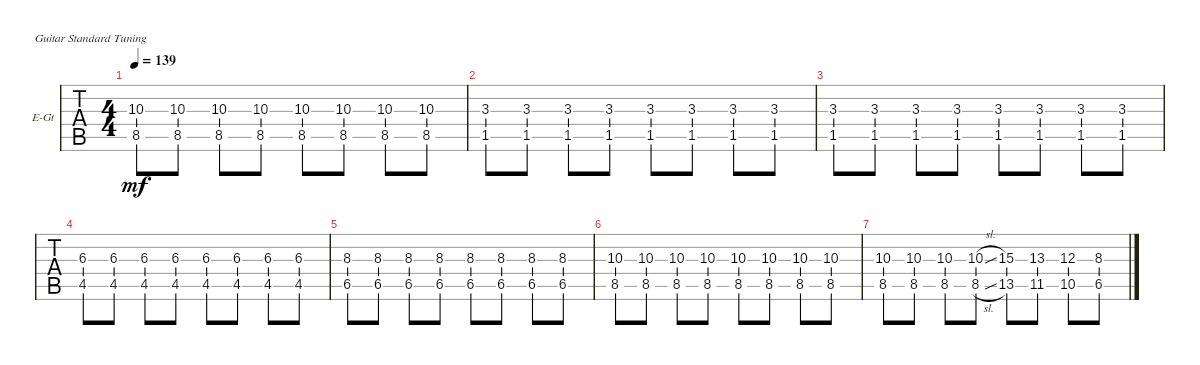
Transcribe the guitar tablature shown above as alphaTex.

\defaultSystemsLayout 4
\bracketExtendMode groupsimilarinstruments
\firstSystemTrackNameOrientation horizontal
\otherSystemsTrackNameOrientation horizontal
\track ("Chorus Octaves" "E-Gt") {instrument distortionguitar}
\staff {tabs}
\tuning (E4 B3 G3 D3 A2 E2)
\ts (4 4)
\tempo 139
\clef g2
\scale
0.333333
\ks c
(8.5 10.3).8{dy mf} (8.5 10.3).8 (8.5 10.3).8 (8.5 10.3).8 (8.5 10.3).8 (8.5 10.3).8 (8.5 10.3).8 (8.5 10.3).8 |
\scale
0.333333 (1.5 3.3).8 (1.5 3.3).8 (1.5 3.3).8 (1.5 3.3).8 (1.5 3.3).8 (1.5 3.3).8 (1.5 3.3).8 (1.5 3.3).8 |
\scale
0.333333 (1.5 3.3).8 (1.5 3.3).8 (1.5 3.3).8 (1.5 3.3).8 (1.5 3.3).8 (1.5 3.3).8 (1.5 3.3).8 (1.5 3.3).8 |
\scale
0.333333 (4.5 6.3).8 (4.5 6.3).8 (4.5 6.3).8 (4.5 6.3).8 (4.5 6.3).8 (4.5 6.3).8 (4.5 6.3).8 (4.5 6.3).8 |
\scale
0.333333 (8.3 6.5).8 (8.3 6.5).8 (8.3 6.5).8 (8.3 6.5).8 (8.3 6.5).8 (8.3 6.5).8 (8.3 6.5).8 (8.3 6.5).8 |
\scale
0.333333 (8.5 10.3).8 (8.5 10.3).8 (8.5 10.3).8 (8.5 10.3).8 (8.5 10.3).8 (8.5 10.3).8 (8.5 10.3).8 (8.5 10.3).8 |
\scale
0.333333 (8.5 10.3).8 (8.5 10.3).8 (8.5 10.3).8 (8.5{sl} 10.3{sl}).8 (13.5 15.3).8 (11.5 13.3).8 (10.5 12.3).8 (6.5 8.3).8 |
\scale
0.333333 |
\scale
0.333333 |
\scale
0.333333 |
\scale
0.333333 |
\scale
0.333333 |
\scale
0.333333 |
\scale
0.333333 |
\scale
0.333333 |
\scale
0.333333
